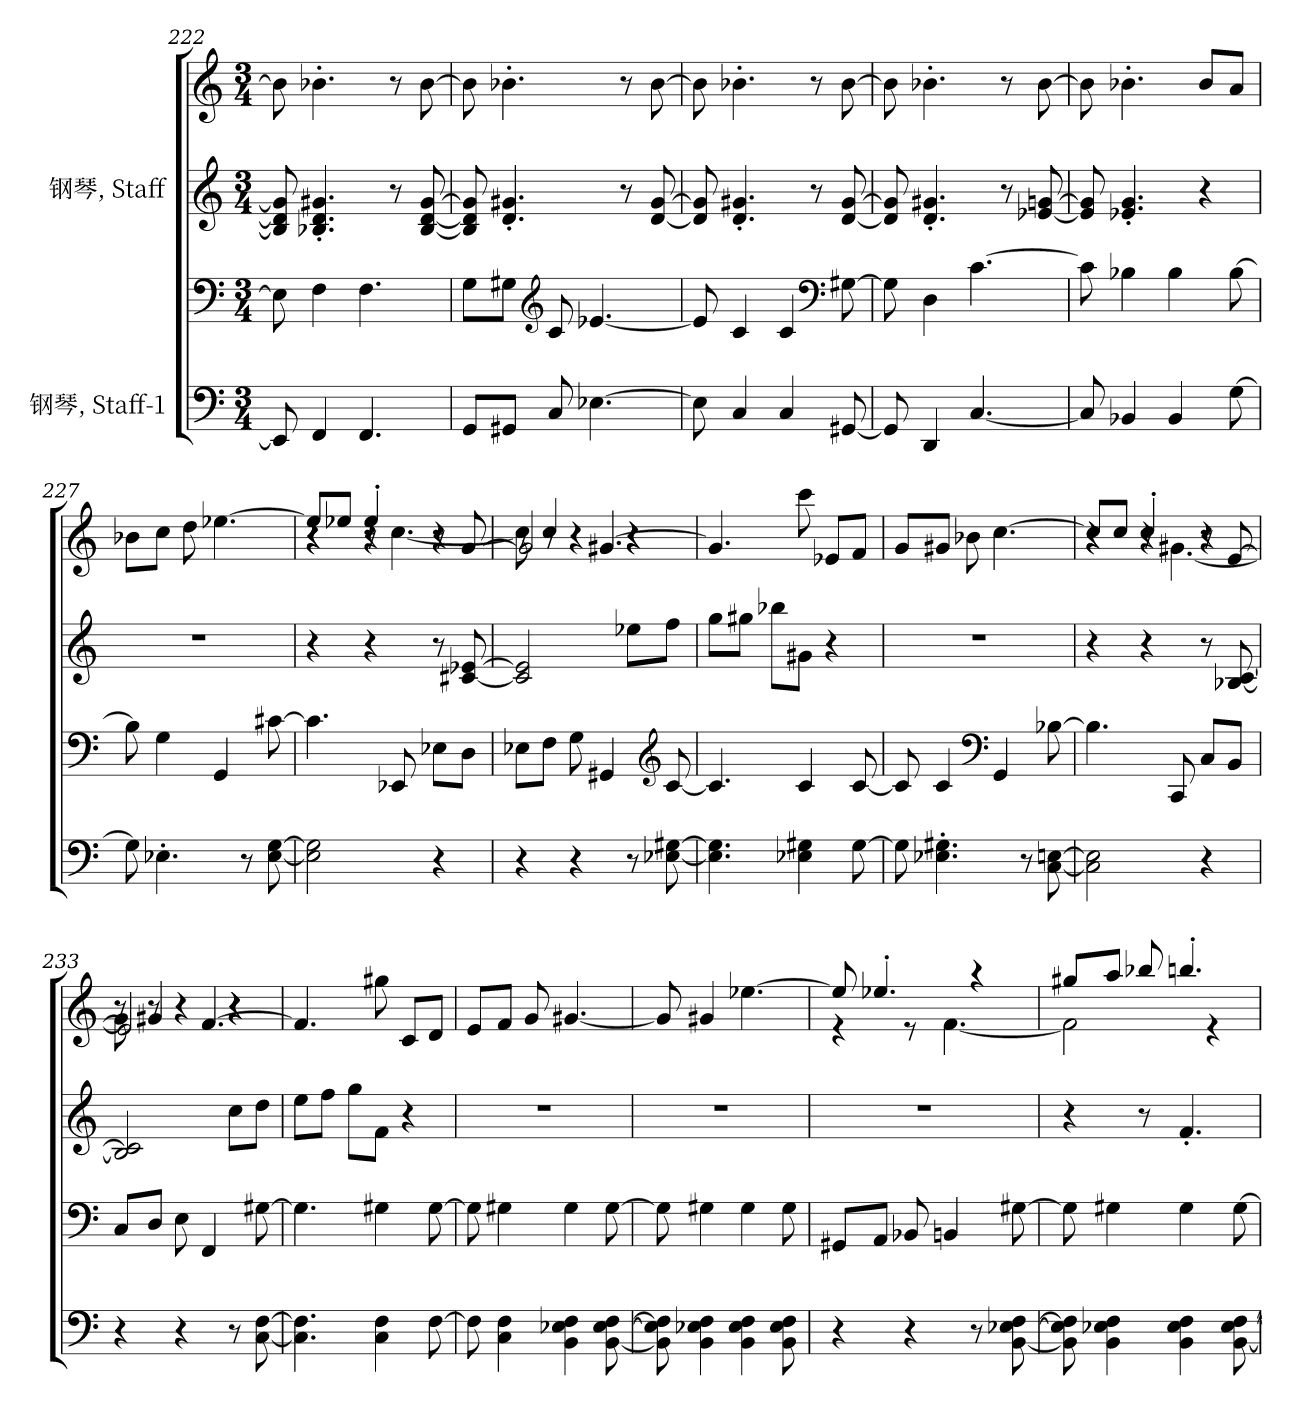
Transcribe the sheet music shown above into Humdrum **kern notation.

**kern	**kern	**kern	**kern
*part2	*part2	*part1	*part1
*staff4	*staff3	*staff2	*staff1
*I"钢琴, Staff-1	*	*I"钢琴, Staff	*
*clefF4	*clefF4	*clefG2	*clefG2
*k[]	*k[]	*k[]	*k[]
*M3/4	*M3/4	*M3/4	*M3/4
=222	=222	=222	=222
8EE/]	8E\]	8B-/] 8d/] 8g#/]	8b-\]
4FF/	4F\	4.B-X/' 4.d/' 4.g#X/'	4.b-X'\
4.FF/	4.F\	.	.
.	.	8r	8r
.	.	[8B-/ [8d/ [8g#/	[8b-\
=223	=223	=223	=223
8GG/L	8G\L	8B-/] 8d/] 8g#/]	8b-\]
8GG#X/J	8G#X\J	4.d/' 4.g#X/'	4.b-X'\
*	*clefG2	*	*
8C/	8c/	.	.
[4.E-X\	[4.e-X/	.	.
.	.	8r	8r
.	.	[8d/ [8g#/	[8b-\
=224	=224	=224	=224
8E-\]	8e-/]	8d/] 8g#/]	8b-\]
4C/	4c/	4.d/' 4.g#X/'	4.b-X'\
4C/	4c/	.	.
.	.	8r	8r
*	*clefF4	*	*
[8GG#X/	[8G#X\	[8d/ [8g#/	[8b-\
!!LO:PB:g=z
=225	=225	=225	=225
8GG#/]	8G#\]	8d/] 8g#/]	8b-\]
4DD/	4D\	4.d/' 4.g#X/'	4.b-X'\
[4.C/	[4.c\	.	.
.	.	8r	8r
.	.	[8e-X/ [8gn/	[8b-\
=226	=226	=226	=226
8C/]	8c\]	8e-/] 8g/]	8b-\]
4BB-X/	4B-X\	4.e-X/' 4.g/'	4.b-X'\
4BB-/	4B-\	.	.
.	.	4r	8b-/L
[8G\	[8B-\	.	8a/J
=227	=227	=227	=227
8G\]	8B-\]	2.r	8b-X\L
4.E-X'\	4G\	.	8cc\J
.	.	.	8dd\
.	4GG/	.	[4.ee-X\
8r	.	.	.
[8E-\ [8G\	[8c#X\	.	.
=228	=228	=228	=228
*	*	*	*^
*	*	*	*	*^
2E-\] 2G\]	4.c#\]	4r	8ee-/L]	4r	4r
.	.	.	8ee-X/J	.	.
.	.	4r	4ee-'/	8r	4r
.	8EE-X/	.	.	[4.cc\	.
4r	8E-X\L	8r	4r	.	8r
.	8D\J	[8c#X/ [8e-X/	.	.	[8g/
!!LO:LB:g=z	!!	!!
=229	=229	=229	=229	=229	=229
4r	8E-X\L	2c#/] 2e-/]	8r	8cc\]	2g/]
.	8F\J	.	4cc/	8r	.
4r	8G\	.	.	4r	.
.	4GG#X/	.	[4.g#X/	.	.
8r	.	8ee-X\L	.	4r	4r
*	*clefG2	*	*	*	*
[8E-X\ [8G#X\	[8c/	8ff\J	.	.	.
*	*	*	*v	*v	*v
=230	=230	=230	=230
4.E-\] 4.G#\]	4.c/]	8gg\L	4.g#/]
.	.	8gg#X\J	.
.	.	8bb-X\L	.
4E-X\ 4G#X\	4c/	8g#X\J	8ccc\
.	.	4r	8e-X/L
[8G#\	[8c/	.	8f/J
=231	=231	=231	=231
8G#\]	8c/]	2.r	8g/L
4.E-X\' 4.G#X\'	4c/	.	8g#X/J
.	.	.	8b-X\
*	*clefF4	*	*
.	4GG/	.	[4.cc\
8r	.	.	.
[8C\ [8En\	[8B-X\	.	.
=232	=232	=232	=232
*	*	*	*^
*	*	*	*	*^
2C\] 2E\]	4.B-\]	4r	8cc/L]	4r	4r
.	.	.	8cc/J	.	.
.	.	4r	4cc'/	8r	4r
.	8CC/	.	.	[4.g#X\	.
4r	8C/L	8r	4r	.	8r
.	8BB/J	[8B-X/ [8c/	.	.	[8e/
!!LO:LB:g=z	!!	!!
=233	=233	=233	=233	=233	=233
4r	8C/L	2B-/] 2c/]	8r	8g#\]	2e/]
.	8D/J	.	4g#X/	8r	.
4r	8E\	.	.	4r	.
.	4FF/	.	[4.f/	.	.
8r	.	8cc\L	.	4r	4r
[8C\ [8F\	[8G#X\	8dd\J	.	.	.
*	*	*	*v	*v	*v
=234	=234	=234	=234
4.C\] 4.F\]	4.G#\]	8ee\L	4.f/]
.	.	8ff\J	.
.	.	8gg\L	.
4C\ 4F\	4G#X\	8f\J	8gg#X\
.	.	4r	8c/L
[8F\	[8G#\	.	8d/J
=235	=235	=235	=235
8F\]	8G#\]	2.r	8e/L
4C\ 4F\	4G#X\	.	8f/J
.	.	.	8g/
4BB\ 4E-X\ 4F\	4G#\	.	[4.g#X/
[8BB\ [8E-\ [8F\	[8G#\	.	.
=236	=236	=236	=236
8BB\] 8E-\] 8F\]	8G#\]	2.r	8g#/]
4BB\ 4E-X\ 4F\	4G#X\	.	4g#X/
4BB\ 4E-\ 4F\	4G#\	.	[4.ee-X\
8BB\ 8E-\ 8F\	8G#\	.	.
!!LO:PB:g=z
=237	=237	=237	=237
*	*	*	*^
4r	8GG#X/L	2.r	8ee-/]	4r
.	8AA/J	.	4.ee-X'/	.
4r	8BB-X/	.	.	8r
.	4BBn/	.	.	[4.f\
8r	.	.	4r	.
[8BB\ [8E-X\ [8F\	[8G#X\	.	.	.
=238	=238	=238	=238	=238
8BB\] 8E-\] 8F\]	8G#\]	4r	8gg#X/L	2f\]
4BB\ 4E-X\ 4F\	4G#X\	.	8aa/J	.
.	.	8r	8bb-X/	.
4BB\ 4E-\ 4F\	4G#\	4.f'/	4.bbn'/	.
.	.	.	.	4r
[8BB\ [8E-\ [8F\	[8G#\	.	.	.
*	*	*	*v	*v
=	=	=	=
*-	*-	*-	*-
